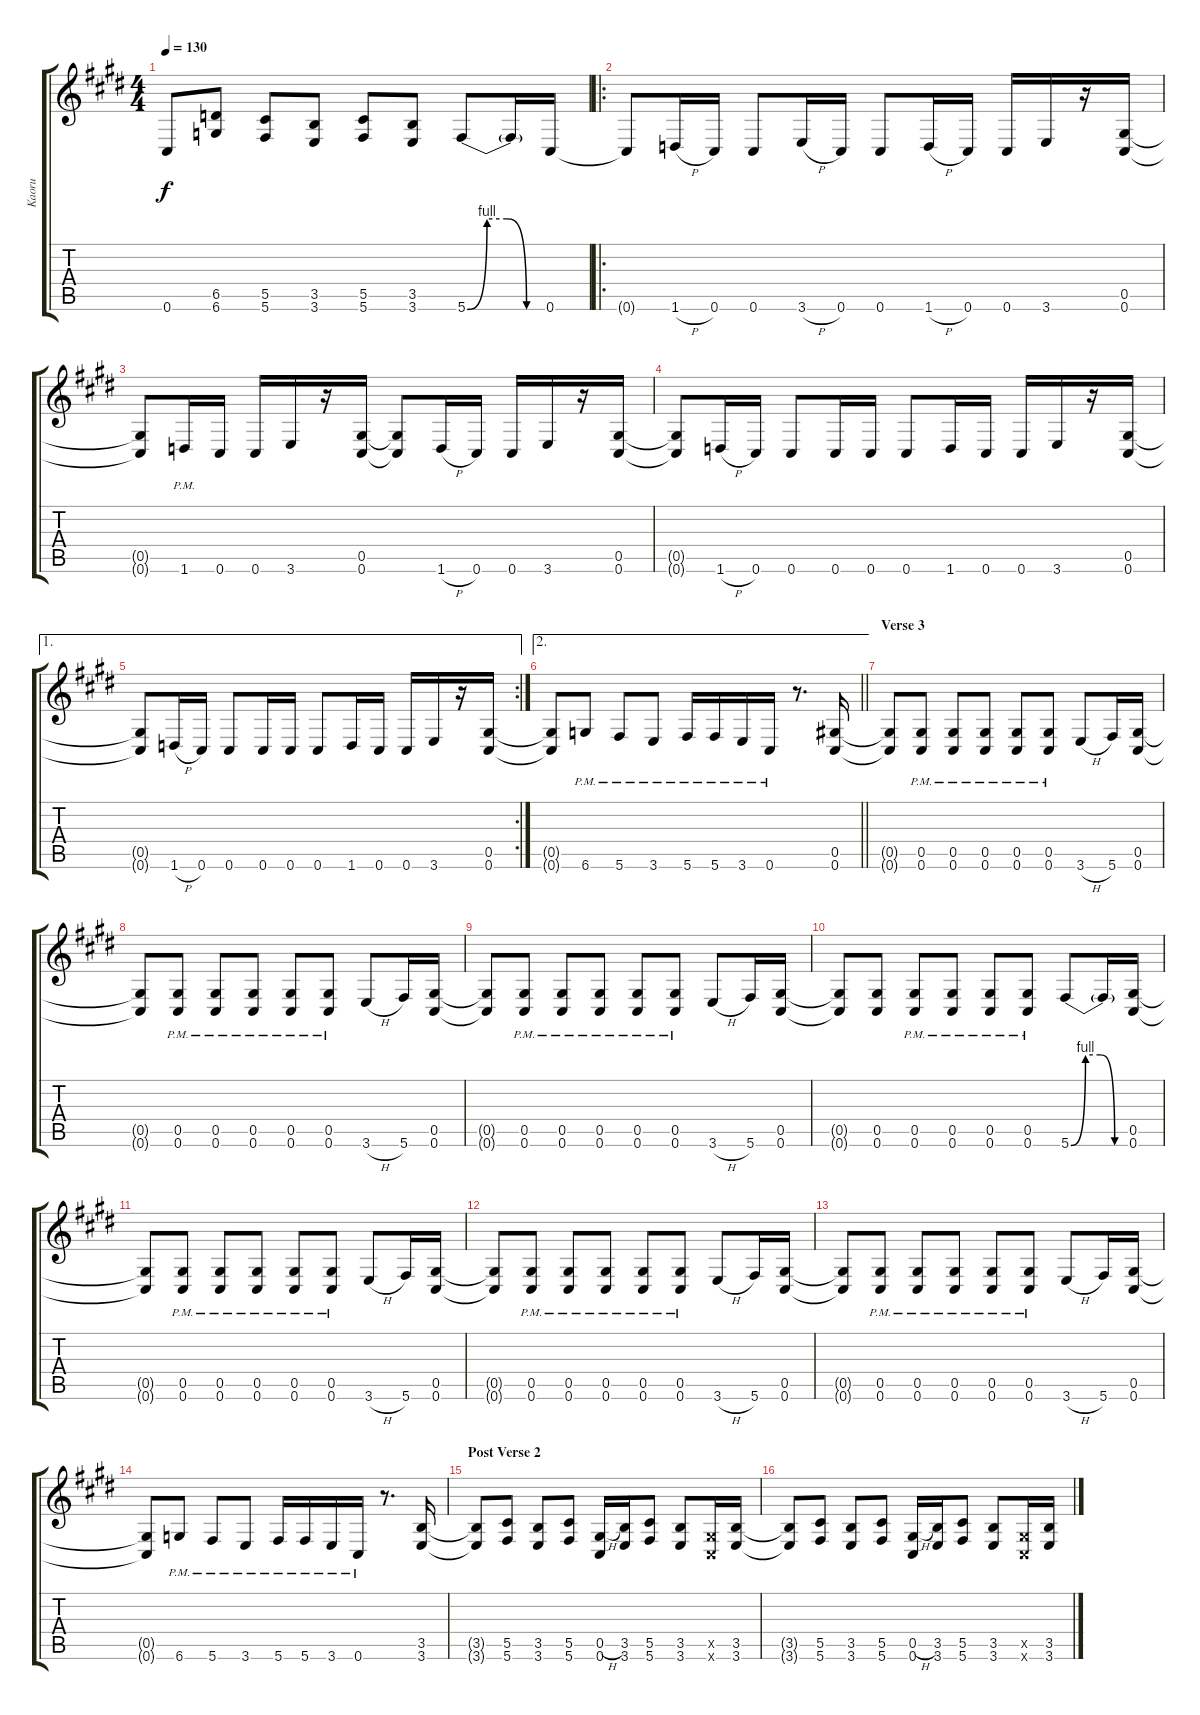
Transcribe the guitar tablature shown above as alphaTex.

\track ("Kaoru" "Kaoru") {instrument distortionguitar}
\staff {score tabs}
\tuning (Eb4 Bb3 Gb3 Db3 Ab2 Db2) {hide}
\ts (4 4)
\tempo 130
\clef g2
\ks e
0.6{t}.8{dy f} (6.5 6.6).8 (5.5 5.6).8 (3.5 3.6).8 (5.5 5.6).8 (3.5 3.6).8 5.6{be (custom 0 0 15 4 30 4 45 0 60 0)}.8 5.6{t}.16 0.6.16 |
\ro
0.6{t}.8 1.6{h}.16 0.6.16 0.6.8 3.6{h}.16 0.6.16 0.6.8 1.6{h}.16 0.6.16 0.6.16 3.6.16 r.16 (0.5 0.6).16 |
(0.5{t} 0.6{t}).8 1.6{pm}.16 0.6.16 0.6.16 3.6.16 r.16 (0.5 0.6).16 (0.5{t} 0.6{t}).8 1.6{h}.16 0.6.16 0.6.16 3.6.16 r.16 (0.5 0.6).16 |
(0.5{t} 0.6{t}).8 1.6{h}.16 0.6.16 0.6.8 0.6.16 0.6.16 0.6.8 1.6.16 0.6.16 0.6.16 3.6.16 r.16 (0.5 0.6).16 |
\ae 1
\rc 2
(0.5{t} 0.6{t}).8 1.6{h}.16 0.6.16 0.6.8 0.6.16 0.6.16 0.6.8 1.6.16 0.6.16 0.6.16 3.6.16 r.16 (0.5 0.6).16 |
\ae 2
\barLineRight lightlight
(0.5{t} 0.6{t}).8 6.6{pm}.8 5.6{pm}.8 3.6{pm}.8 5.6{pm}.16 5.6{pm}.16 3.6{pm}.16 0.6{pm}.16 r.8{d} (0.5 0.6).16 |
\section ("" "Verse 3")
(0.5{t} 0.6{t}).8 (0.5{pm} 0.6{pm}).8 (0.5{pm} 0.6{pm}).8 (0.5{pm} 0.6{pm}).8 (0.5{pm} 0.6{pm}).8 (0.5{pm} 0.6{pm}).8 3.6{h}.8 5.6.16 (0.5 0.6).16 |
(0.5{t} 0.6{t}).8 (0.5{pm} 0.6{pm}).8 (0.5{pm} 0.6{pm}).8 (0.5{pm} 0.6{pm}).8 (0.5{pm} 0.6{pm}).8 (0.5{pm} 0.6{pm}).8 3.6{h}.8 5.6.16 (0.5 0.6).16 |
(0.5{t} 0.6{t}).8 (0.5{pm} 0.6{pm}).8 (0.5{pm} 0.6{pm}).8 (0.5{pm} 0.6{pm}).8 (0.5{pm} 0.6{pm}).8 (0.5{pm} 0.6{pm}).8 3.6{h}.8 5.6.16 (0.5 0.6).16 |
(0.5{t} 0.6{t}).8 (0.5 0.6).8 (0.5{pm} 0.6{pm}).8 (0.5{pm} 0.6{pm}).8 (0.5{pm} 0.6{pm}).8 (0.5{pm} 0.6{pm}).8 5.6{be (custom 0 0 15 4 30 4 45 0 60 0)}.8 5.6{t}.16 (0.5 0.6).16 |
(0.5{t} 0.6{t}).8 (0.5{pm} 0.6{pm}).8 (0.5{pm} 0.6{pm}).8 (0.5{pm} 0.6{pm}).8 (0.5{pm} 0.6{pm}).8 (0.5{pm} 0.6{pm}).8 3.6{h}.8 5.6.16 (0.5 0.6).16 |
(0.5{t} 0.6{t}).8 (0.5{pm} 0.6{pm}).8 (0.5{pm} 0.6{pm}).8 (0.5{pm} 0.6{pm}).8 (0.5{pm} 0.6{pm}).8 (0.5{pm} 0.6{pm}).8 3.6{h}.8 5.6.16 (0.5 0.6).16 |
(0.5{t} 0.6{t}).8 (0.5{pm} 0.6{pm}).8 (0.5{pm} 0.6{pm}).8 (0.5{pm} 0.6{pm}).8 (0.5{pm} 0.6{pm}).8 (0.5{pm} 0.6{pm}).8 3.6{h}.8 5.6.16 (0.5 0.6).16 |
(0.5{t} 0.6{t}).8 6.6{pm}.8 5.6{pm}.8 3.6{pm}.8 5.6{pm}.16 5.6{pm}.16 3.6{pm}.16 0.6{pm}.16 r.8{d} (3.5 3.6).16 |
\section ("" "Post Verse 2")
(3.5{t} 3.6{t}).8 (5.5 5.6).8 (3.5 3.6).8 (5.5 5.6).8 (0.5{h} 0.6).16 (3.5 3.6).16 (5.5 5.6).8 (3.5 3.6).8 (0.5{x} 0.6{x}).16 (3.5 3.6).16 |
(3.5{t} 3.6{t}).8 (5.5 5.6).8 (3.5 3.6).8 (5.5 5.6).8 (0.5{h} 0.6).16 (3.5 3.6).16 (5.5 5.6).8 (3.5 3.6).8 (0.5{x} 0.6{x}).16 (3.5 3.6).16
